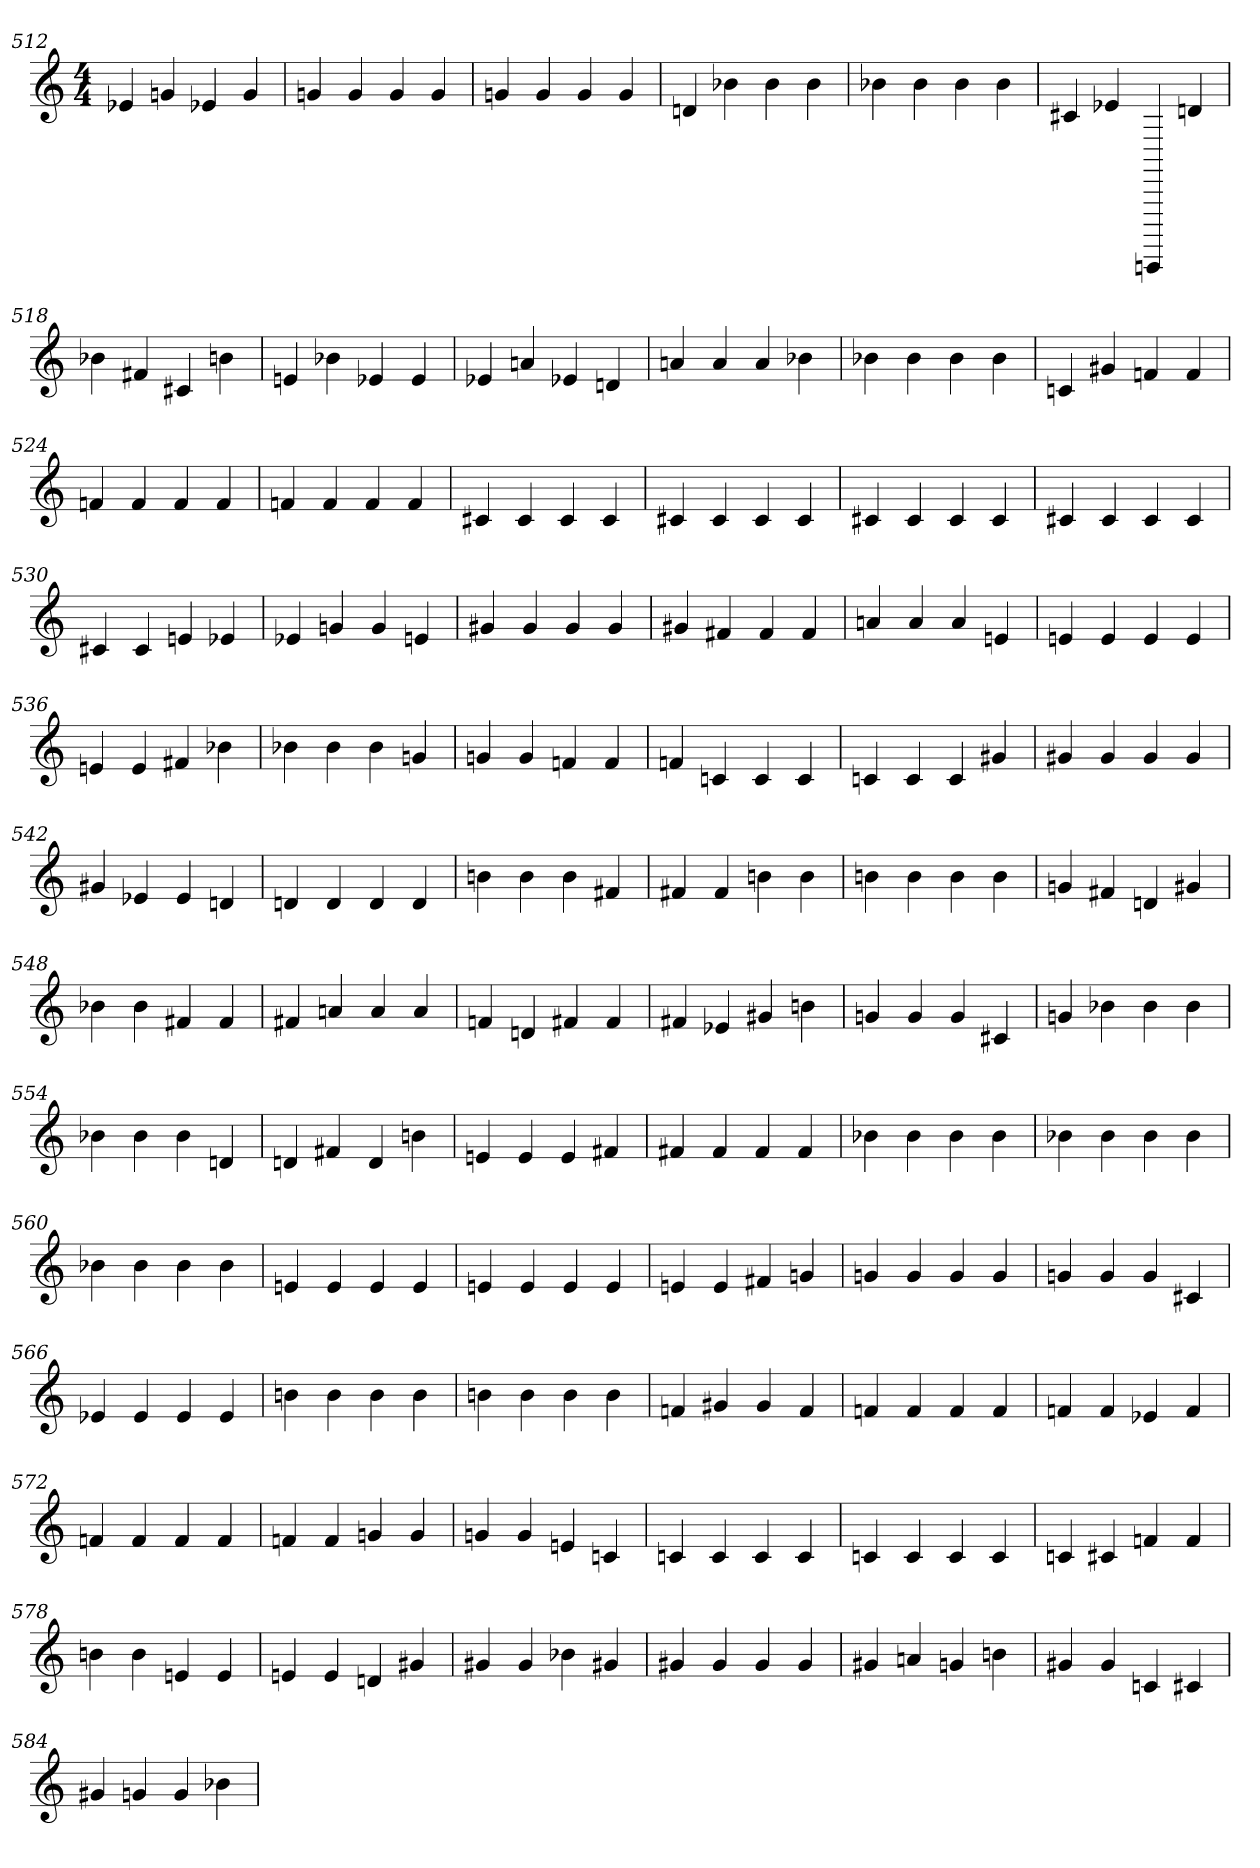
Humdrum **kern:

**kern
*part1
*staff1
*clefG2
*M4/4
=512
4e-X
4gn
4e-X
4g
=513
4gn
4g
4g
4g
=514
4gn
4g
4g
4g
=515
4dn
4b-X
4b-
4b-
=516
4b-X
4b-
4b-
4b-
=517
4c#X
4e-X
4CCCCn
4dn
=518
4b-X
4f#X
4c#X
4bn
=519
4en
4b-X
4e-X
4e-
=520
4e-X
4an
4e-X
4dn
=521
4an
4a
4a
4b-X
=522
4b-X
4b-
4b-
4b-
=523
4cn
4g#X
4fn
4f
=524
4fn
4f
4f
4f
=525
4fn
4f
4f
4f
=526
4c#X
4c#
4c#
4c#
=527
4c#X
4c#
4c#
4c#
=528
4c#X
4c#
4c#
4c#
=529
4c#X
4c#
4c#
4c#
=530
4c#X
4c#
4en
4e-X
=531
4e-X
4gn
4g
4en
=532
4g#X
4g#
4g#
4g#
=533
4g#X
4f#X
4f#
4f#
=534
4an
4a
4a
4en
=535
4en
4e
4e
4e
=536
4en
4e
4f#X
4b-X
=537
4b-X
4b-
4b-
4gn
=538
4gn
4g
4fn
4f
=539
4fn
4cn
4c
4c
=540
4cn
4c
4c
4g#X
=541
4g#X
4g#
4g#
4g#
=542
4g#X
4e-X
4e-
4dn
=543
4dn
4d
4d
4d
=544
4bn
4b
4b
4f#X
=545
4f#X
4f#
4bn
4b
=546
4bn
4b
4b
4b
=547
4gn
4f#X
4dn
4g#X
=548
4b-X
4b-
4f#X
4f#
=549
4f#X
4an
4a
4a
=550
4fn
4dn
4f#X
4f#
=551
4f#X
4e-X
4g#X
4bn
=552
4gn
4g
4g
4c#X
=553
4gn
4b-X
4b-
4b-
=554
4b-X
4b-
4b-
4dn
=555
4dn
4f#X
4d
4bn
=556
4en
4e
4e
4f#X
=557
4f#X
4f#
4f#
4f#
=558
4b-X
4b-
4b-
4b-
=559
4b-X
4b-
4b-
4b-
=560
4b-X
4b-
4b-
4b-
=561
4en
4e
4e
4e
=562
4en
4e
4e
4e
=563
4en
4e
4f#X
4gn
=564
4gn
4g
4g
4g
=565
4gn
4g
4g
4c#X
=566
4e-X
4e-
4e-
4e-
=567
4bn
4b
4b
4b
=568
4bn
4b
4b
4b
=569
4fn
4g#X
4g#
4f
=570
4fn
4f
4f
4f
=571
4fn
4f
4e-X
4f
=572
4fn
4f
4f
4f
=573
4fn
4f
4gn
4g
=574
4gn
4g
4en
4cn
=575
4cn
4c
4c
4c
=576
4cn
4c
4c
4c
=577
4cn
4c#X
4fn
4f
=578
4bn
4b
4en
4e
=579
4en
4e
4dn
4g#X
=580
4g#X
4g#
4b-X
4g#X
=581
4g#X
4g#
4g#
4g#
=582
4g#X
4an
4gn
4bn
=583
4g#X
4g#
4cn
4c#X
=584
4g#X
4gn
4g
4b-X
=
*-
